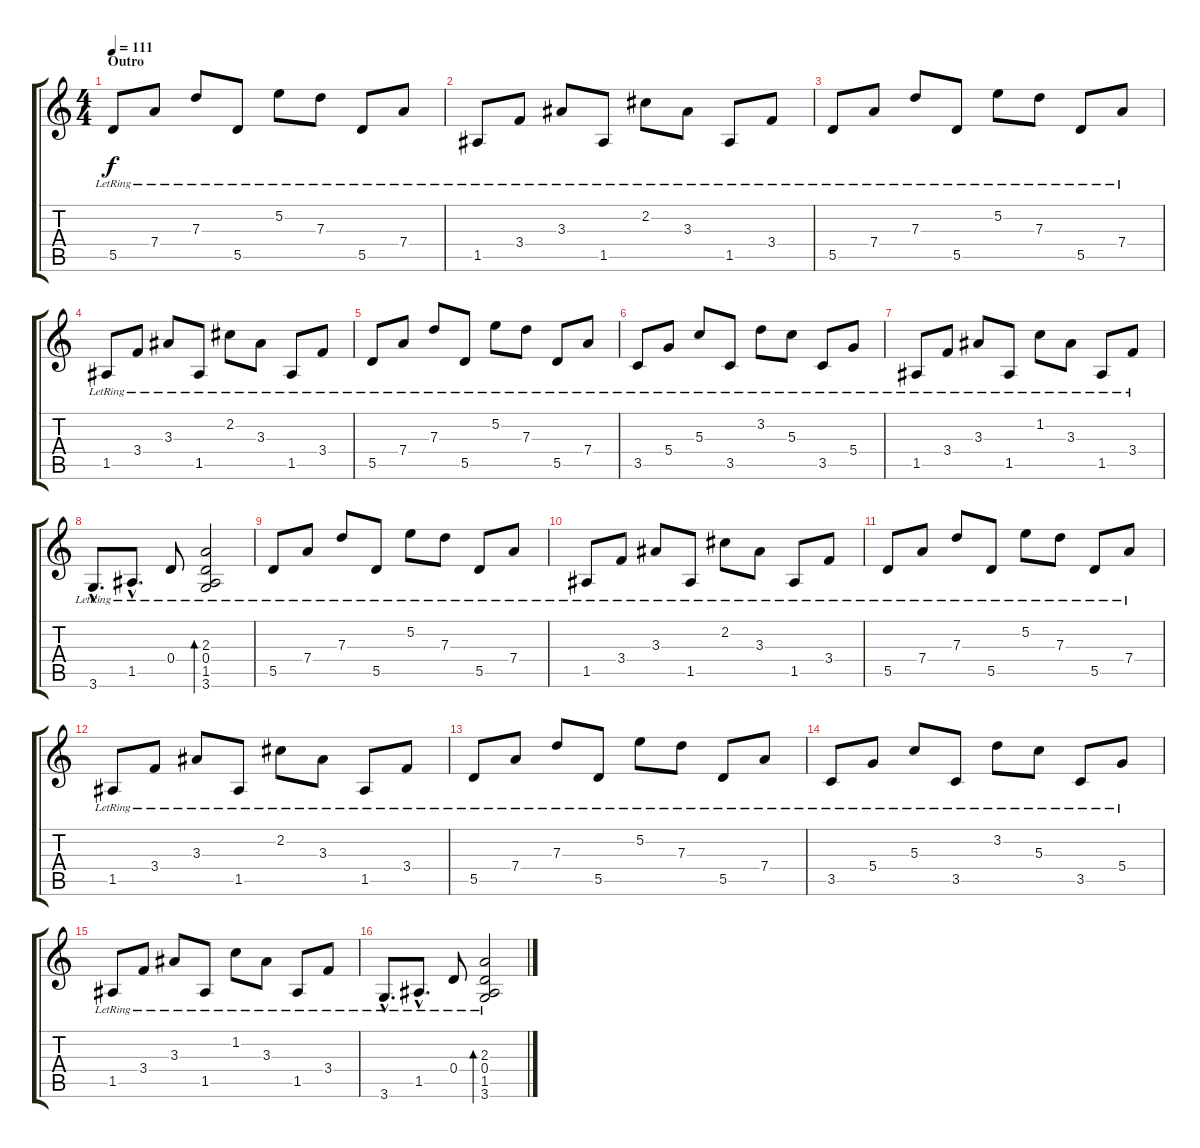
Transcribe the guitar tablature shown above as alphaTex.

\track "" {instrument acousticguitarsteel}
\staff {score tabs}
\tuning (E4 B3 G3 D3 A2 E2) {hide}
\ts (4 4)
\section ("" "Outro")
\tempo 111
\clef g2
\ks c
5.5{lr}.8{dy f volume 16 instrument acousticguitarsteel} 7.4{lr}.8 7.3{lr}.8 5.5{lr}.8 5.2{lr}.8 7.3{lr}.8 5.5{lr}.8 7.4{lr}.8 |
1.5{lr}.8 3.4{lr}.8 3.3{lr}.8 1.5{lr}.8 2.2{lr}.8 3.3{lr}.8 1.5{lr}.8 3.4{lr}.8 |
5.5{lr}.8 7.4{lr}.8 7.3{lr}.8 5.5{lr}.8 5.2{lr}.8 7.3{lr}.8 5.5{lr}.8 7.4{lr}.8 |
1.5{lr}.8 3.4{lr}.8 3.3{lr}.8 1.5{lr}.8 2.2{lr}.8 3.3{lr}.8 1.5{lr}.8 3.4{lr}.8 |
5.5{lr}.8 7.4{lr}.8 7.3{lr}.8 5.5{lr}.8 5.2{lr}.8 7.3{lr}.8 5.5{lr}.8 7.4{lr}.8 |
3.5{lr}.8 5.4{lr}.8 5.3{lr}.8 3.5{lr}.8 3.2{lr}.8 5.3{lr}.8 3.5{lr}.8 5.4{lr}.8 |
1.5{lr}.8 3.4{lr}.8 3.3{lr}.8 1.5{lr}.8 1.2{lr}.8 3.3{lr}.8 1.5{lr}.8 3.4{lr}.8 |
3.6{hac lr}.8{d} 1.5{hac lr}.8{d} 0.4{lr}.8 (2.3{lr} 0.4 1.5 3.6).2{bd 240} |
5.5{lr}.8 7.4{lr}.8 7.3{lr}.8 5.5{lr}.8 5.2{lr}.8 7.3{lr}.8 5.5{lr}.8 7.4{lr}.8 |
1.5{lr}.8 3.4{lr}.8 3.3{lr}.8 1.5{lr}.8 2.2{lr}.8 3.3{lr}.8 1.5{lr}.8 3.4{lr}.8 |
5.5{lr}.8 7.4{lr}.8 7.3{lr}.8 5.5{lr}.8 5.2{lr}.8 7.3{lr}.8 5.5{lr}.8 7.4{lr}.8 |
1.5{lr}.8 3.4{lr}.8 3.3{lr}.8 1.5{lr}.8 2.2{lr}.8 3.3{lr}.8 1.5{lr}.8 3.4{lr}.8 |
5.5{lr}.8 7.4{lr}.8 7.3{lr}.8 5.5{lr}.8 5.2{lr}.8 7.3{lr}.8 5.5{lr}.8 7.4{lr}.8 |
3.5{lr}.8 5.4{lr}.8 5.3{lr}.8 3.5{lr}.8 3.2{lr}.8 5.3{lr}.8 3.5{lr}.8 5.4{lr}.8 |
1.5{lr}.8 3.4{lr}.8 3.3{lr}.8 1.5{lr}.8 1.2{lr}.8 3.3{lr}.8 1.5{lr}.8 3.4{lr}.8 |
3.6{hac lr}.8{d} 1.5{hac lr}.8{d} 0.4{lr}.8 (2.3{lr} 0.4 1.5 3.6).2{bd 240}
